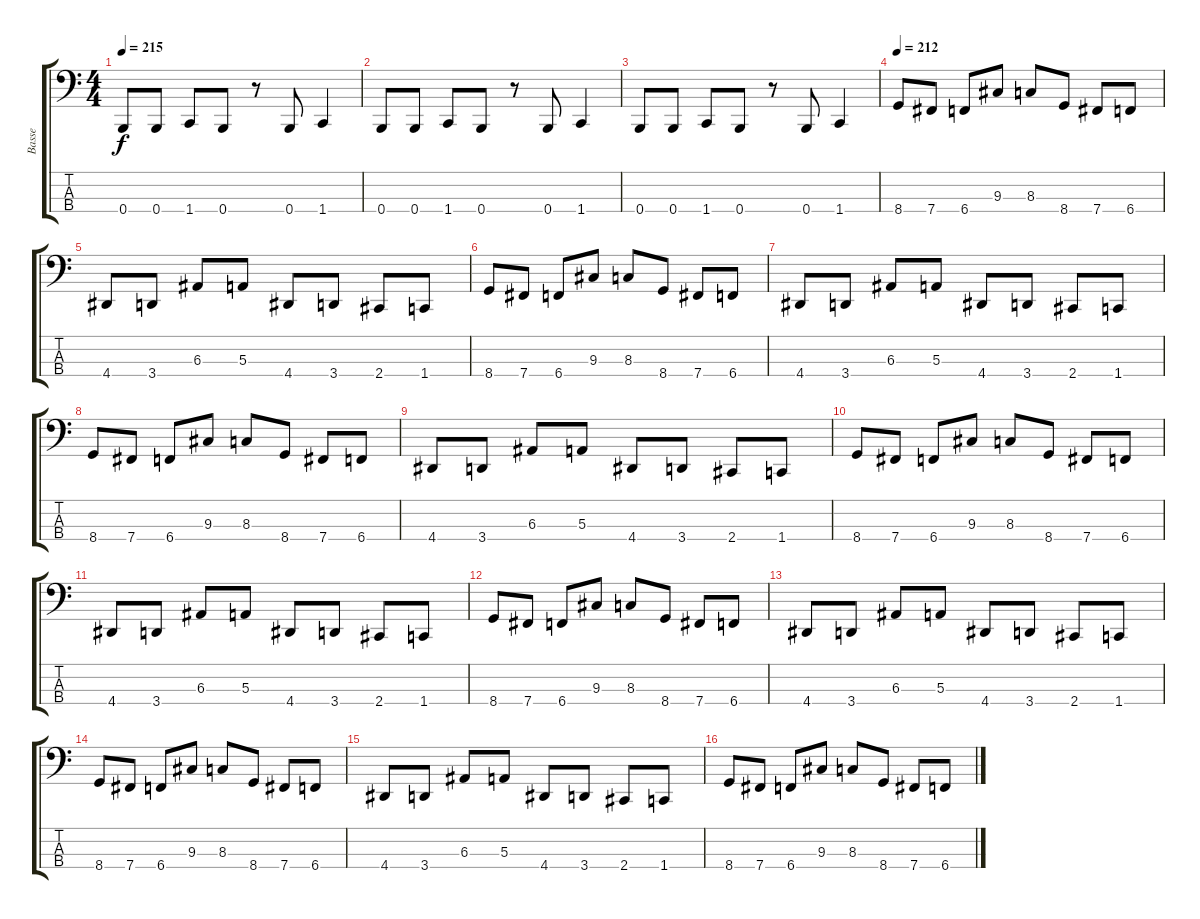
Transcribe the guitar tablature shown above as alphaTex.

\track ("Basse" "Basse") {instrument electricbassfinger}
\staff {score tabs}
\tuning (D2 A1 E1 B0) {hide}
\ts (4 4)
\tempo 215
\clef f4
\ks c
0.4.8{dy f} 0.4.8 1.4.8 0.4.8 r.8 0.4.8 1.4.4 |
0.4.8 0.4.8 1.4.8 0.4.8 r.8 0.4.8 1.4.4 |
0.4.8 0.4.8 1.4.8 0.4.8 r.8 0.4.8 1.4.4 |
\tempo 212
8.4.8 7.4.8 6.4.8 9.3.8 8.3.8 8.4.8 7.4.8 6.4.8 |
4.4.8 3.4.8 6.3.8 5.3.8 4.4.8 3.4.8 2.4.8 1.4.8 |
8.4.8 7.4.8 6.4.8 9.3.8 8.3.8 8.4.8 7.4.8 6.4.8 |
4.4.8 3.4.8 6.3.8 5.3.8 4.4.8 3.4.8 2.4.8 1.4.8 |
8.4.8 7.4.8 6.4.8 9.3.8 8.3.8 8.4.8 7.4.8 6.4.8 |
4.4.8 3.4.8 6.3.8 5.3.8 4.4.8 3.4.8 2.4.8 1.4.8 |
8.4.8 7.4.8 6.4.8 9.3.8 8.3.8 8.4.8 7.4.8 6.4.8 |
4.4.8 3.4.8 6.3.8 5.3.8 4.4.8 3.4.8 2.4.8 1.4.8 |
8.4.8 7.4.8 6.4.8 9.3.8 8.3.8 8.4.8 7.4.8 6.4.8 |
4.4.8 3.4.8 6.3.8 5.3.8 4.4.8 3.4.8 2.4.8 1.4.8 |
8.4.8 7.4.8 6.4.8 9.3.8 8.3.8 8.4.8 7.4.8 6.4.8 |
4.4.8 3.4.8 6.3.8 5.3.8 4.4.8 3.4.8 2.4.8 1.4.8 |
8.4.8 7.4.8 6.4.8 9.3.8 8.3.8 8.4.8 7.4.8 6.4.8
